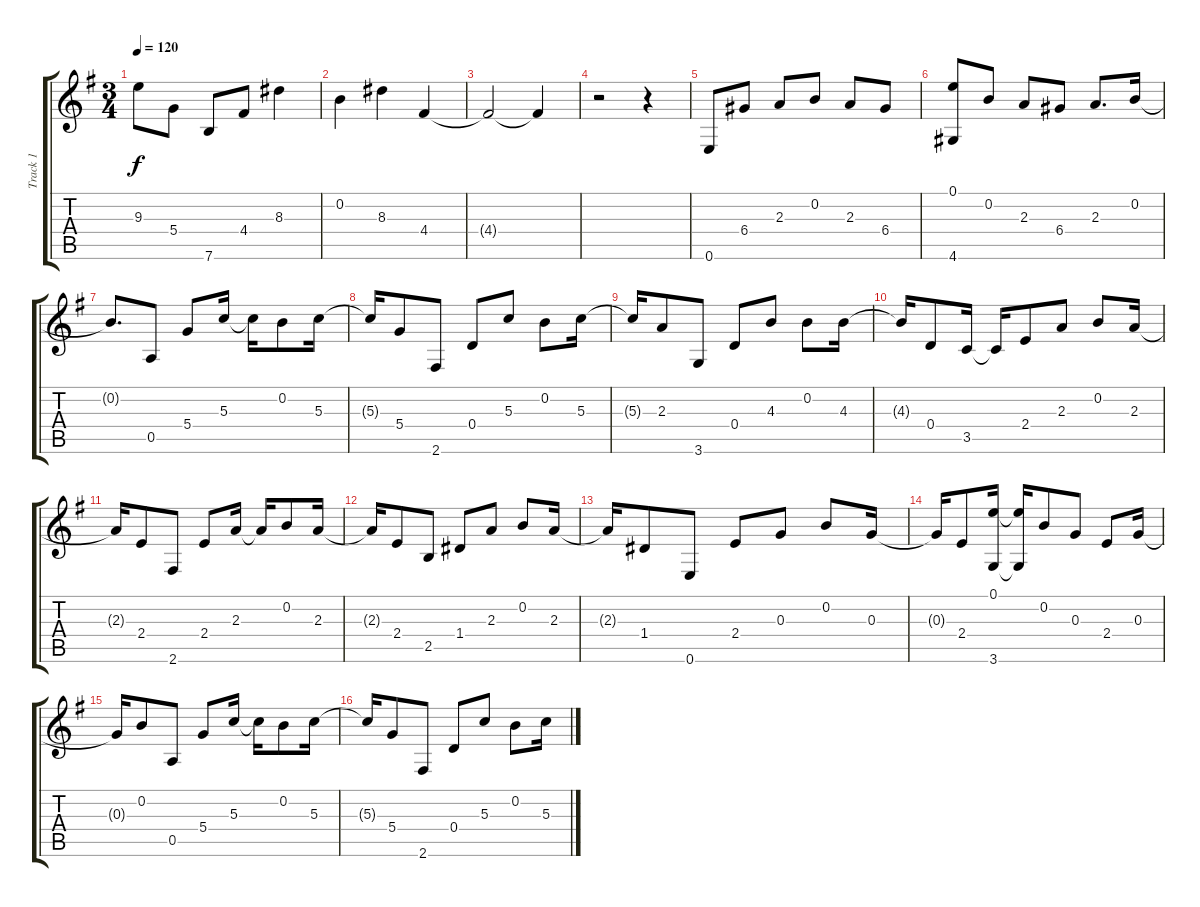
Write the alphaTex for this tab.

\track ("Track 1" "Track 1") {instrument acousticguitarsteel}
\staff {score tabs}
\tuning (E4 B3 G3 D3 A2 E2) {hide}
\ts (3 4)
\tempo 120
\clef g2
\ks eminor
9.3.8{dy f} 5.4.8 7.6.8 4.4.8 8.3.4 |
0.2.4 8.3.4 4.4.4 |
4.4{t}.2 4.4{t}.4 |
r.2 r.4 |
0.6.8 6.4.8 2.3.8 0.2.8 2.3.8 6.4.8 |
(0.1 4.6).8 0.2.8 2.3.8 6.4.8 2.3.8{d} 0.2.16 |
0.2{t}.8{d} 0.5.8 5.4.8 5.3.16 5.3{t}.16 0.2.8 5.3.16 |
5.3{t}.16 5.4.8 2.6.8 0.4.8 5.3.8 0.2.8 5.3.16 |
5.3{t}.16 2.3.8 3.6.8 0.4.8 4.3.8 0.2.8 4.3.16 |
4.3{t}.16 0.4.8 3.5.16 3.5{t}.16 2.4.8 2.3.8 0.2.8 2.3.16 |
2.3{t}.16 2.4.8 2.6.8 2.4.8 2.3.16 2.3{t}.16 0.2.8 2.3.16 |
2.3{t}.16 2.4.8 2.5.8 1.4.8 2.3.8 0.2.8 2.3.16 |
2.3{t}.16 1.4.8 0.6.8 2.4.8 0.3.8 0.2.8 0.3.16 |
0.3{t}.16 2.4.8 (0.1 3.6).16 (0.1{t} 3.6{t}).16 0.2.8 0.3.8 2.4.8 0.3.16 |
0.3{t}.16 0.2.8 0.5.8 5.4.8 5.3.16 5.3{t}.16 0.2.8 5.3.16 |
5.3{t}.16 5.4.8 2.6.8 0.4.8 5.3.8 0.2.8 5.3.16
